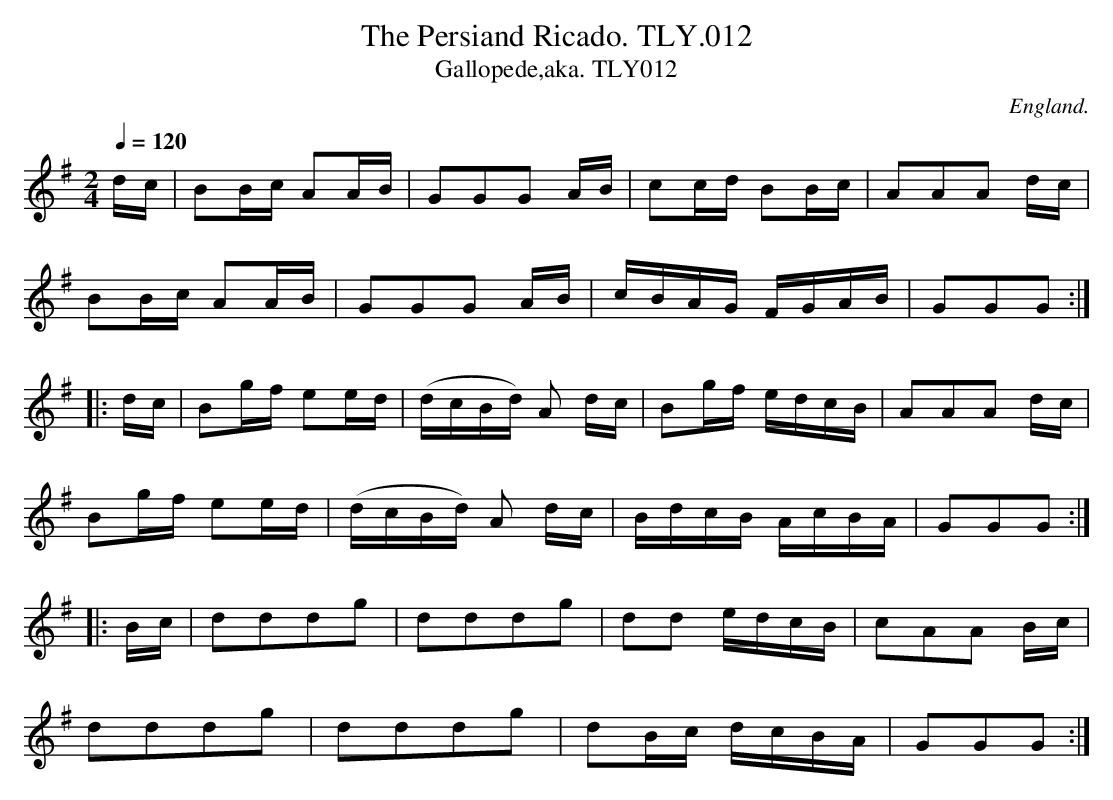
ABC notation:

X:1
T:Persiand Ricado. TLY.012, The
T:Gallopede,aka. TLY012
M:2/4
L:1/16
Q:1/4=120
O:England.
K:G
dc|B2Bc A2AB|G2G2G2 AB|c2cd B2Bc|A2A2A2 dc|
B2Bc A2AB|G2G2G2 AB|cBAG FGAB|G2G2G2:|
|:dc|B2gf e2ed|(dcBd) A2 dc|B2gf edcB|A2A2A2 dc|
B2gf e2ed|(dcBd) A2 dc|BdcB AcBA|G2G2G2:|
|:Bc|d2d2d2g2|d2d2d2g2|d2d2 edcB|c2A2A2 Bc|
d2d2d2g2|d2d2d2g2|d2Bc dcBA|G2G2G2:|
